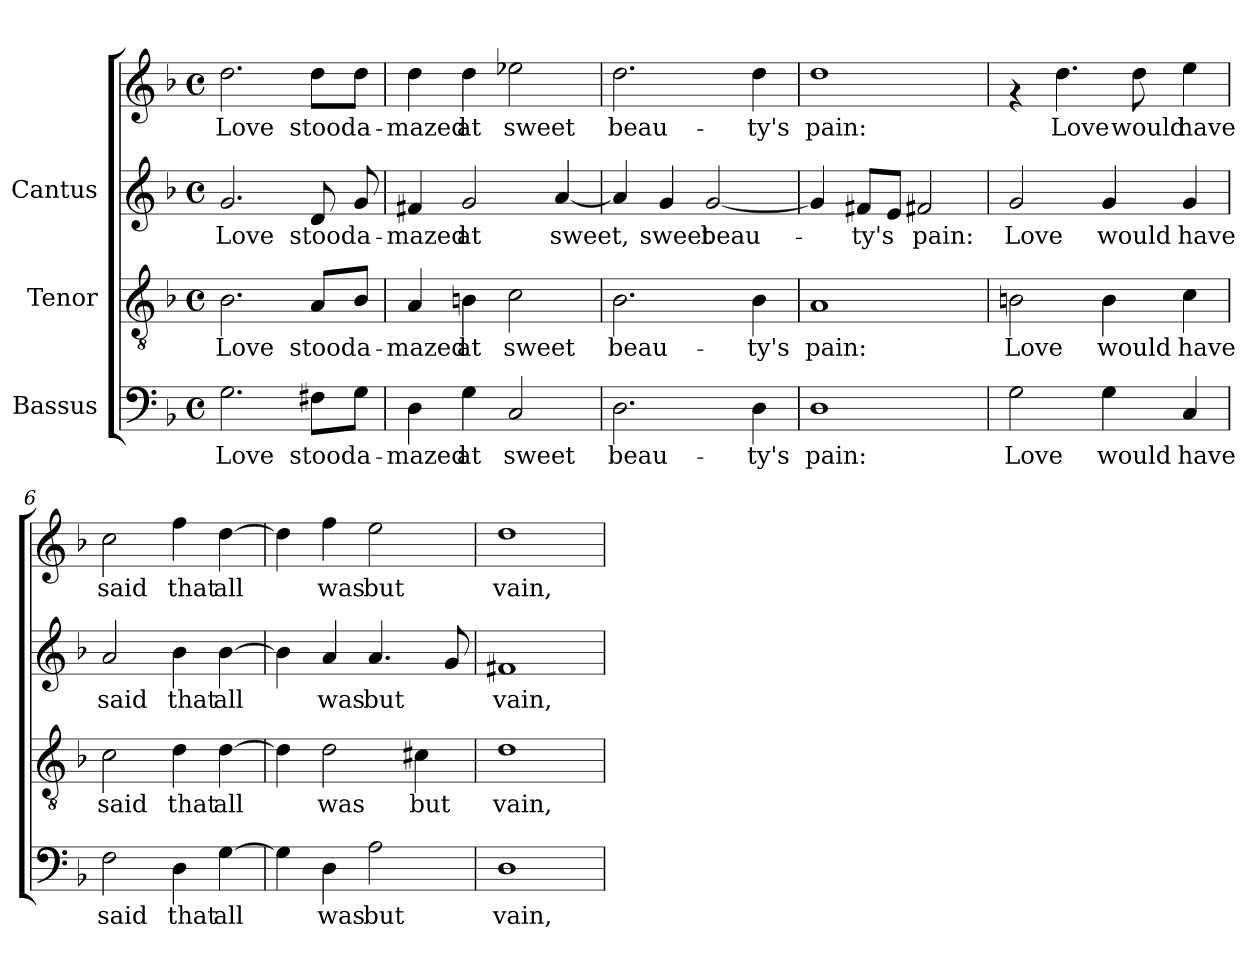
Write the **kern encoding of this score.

**kern	**text	**kern	**text	**kern	**text	**kern	**text
*part3	*part3	*part2	*part2	*part1	*part1	*part1	*part1
*staff4	*staff4	*staff3	*staff3	*staff2	*staff2	*staff1	*staff1
*I"Bassus	*	*I"Tenor	*	*I"Cantus	*	*	*
!!LO:PB:g=z
*stria5	*	*stria5	*	*stria5	*	*stria5	*
*clefF4	*	*clefGv2	*	*clefG2	*	*clefG2	*
*k[b-]	*	*k[b-]	*	*k[b-]	*	*k[b-]	*
*F:	*	*F:	*	*F:	*	*F:	*
*M4/4	*	*M4/4	*	*M4/4	*	*M4/4	*
*met(c)	*	*met(c)	*	*met(c)	*	*met(c)	*
*MM144	*	*MM144	*	*MM144	*	*MM144	*
=1	=1	=1	=1	=1	=1	=1	=1
!	!LO:LY:b:cj	!	!LO:LY:b:cj	!	!LO:LY:b:cj	!	!LO:LY:b
2.G\	Love	2.B-\	Love	2.g/	-Love	2.dd\	Love
!	!LO:LY:b:cj	!	!LO:LY:b:cj	!	!LO:LY:b:cj	!	!LO:LY:b
8F#X\L	stood	8A/L	stood	8d/	stood	8dd\L	stood
!	!LO:LY:b:cj	!	!LO:LY:b:cj	!	!LO:LY:b:cj	!	!LO:LY:b
8G\J	a-	8B-/J	a-	8g/	a-	8dd\J	a-
=2	=2	=2	=2	=2	=2	=2	=2
!	!LO:LY:b:cj	!	!LO:LY:b:cj	!	!LO:LY:b:cj	!	!LO:LY:b
4D\	-mazed	4A/	-mazed	4f#X/	mazed	4dd\	-mazed
!	!LO:LY:b:cj	!	!LO:LY:b:cj	!	!LO:LY:b:cj	!	!LO:LY:b
4G\	at	4Bn\	at	2g/	at	4dd\	at
!	!LO:LY:b:cj	!	!LO:LY:b:cj	!	!	!	!LO:LY:b
2C/	sweet	2c\	sweet	.	.	2ee-X\	sweet
!	!	!	!	!	!LO:LY:b:cj	!	!
.	.	.	.	[<4a/	sweet,	.	.
=3	=3	=3	=3	=3	=3	=3	=3
!	!LO:LY:b:cj	!	!LO:LY:b:cj	!	!LO:LY:b:cj	!	!LO:LY:b
2.D\	beau-	2.B-\	beau-	4a/]	.	2.dd\	beau-
!	!	!	!	!	!LO:LY:b:cj	!	!
.	.	.	.	4g/	sweet	.	.
!	!	!	!	!	!LO:LY:b:cj	!	!
.	.	.	.	[<2g/	beau-	.	.
!	!LO:LY:b:cj	!	!LO:LY:b:cj	!	!	!	!LO:LY:b
4D\	-ty's	4B-\	-ty's	.	.	4dd\	-ty's
=4	=4	=4	=4	=4	=4	=4	=4
!	!LO:LY:b:cj	!	!LO:LY:b:cj	!	!LO:LY:b:cj	!	!LO:LY:b
1D	pain:	1A	pain:	4g/]	.	1dd	-pain:
!	!	!	!	!	!LO:LY:b:cj	!	!
.	.	.	.	8f#X/L	ty's	.	.
!	!	!	!	!	!LO:LY:b:cj	!	!
.	.	.	.	8e/J	.	.	.
!	!	!	!	!	!LO:LY:b:cj	!	!
.	.	.	.	2f#X/	pain:	.	.
!!LO:PB:g=z
=5	=5	=5	=5	=5	=5	=5	=5
!	!LO:LY:b:cj	!	!LO:LY:b:cj	!	!LO:LY:b:cj	!	!
2G\	Love	2Bn\	Love	2g/	Love	4rf	.
!	!	!	!	!	!	!	!LO:LY:b
.	.	.	.	.	.	4.dd\	Love
!	!LO:LY:b:cj	!	!LO:LY:b:cj	!	!LO:LY:b:cj	!	!
4G\	would	4B\	would	4g/	would	.	.
!	!	!	!	!	!	!	!LO:LY:b
.	.	.	.	.	.	8dd\	would
!	!LO:LY:b:cj	!	!LO:LY:b:cj	!	!LO:LY:b:cj	!	!LO:LY:b
4C/	have	4c\	have	4g/	have	4ee\	have
=6	=6	=6	=6	=6	=6	=6	=6
!	!LO:LY:b:cj	!	!LO:LY:b:cj	!	!LO:LY:b:cj	!	!LO:LY:b
2F\	said	2c\	said	2a/	said	2cc\	said
!	!LO:LY:b:cj	!	!LO:LY:b:cj	!	!LO:LY:b:cj	!	!LO:LY:b
4D\	that	4d\	that	4b-\	that	4ff\	that
!	!LO:LY:b:cj	!	!LO:LY:b:cj	!	!LO:LY:b:cj	!	!LO:LY:b
[>4G\	all	[>4d\	all	[>4b-\	all	[>4dd\	all
=7	=7	=7	=7	=7	=7	=7	=7
!	!LO:LY:b:cj	!	!LO:LY:b:cj	!	!LO:LY:b:cj	!	!LO:LY:b
4G\]	.	4d\]	.	4b-\]	.	4dd\]	.
!	!LO:LY:b:cj	!	!LO:LY:b:cj	!	!LO:LY:b:cj	!	!LO:LY:b
4D\	was	2d\	was	4a/	was	4ff\	was
!	!LO:LY:b:cj	!	!	!	!LO:LY:b:cj	!	!LO:LY:b
2A\	but	.	.	4.a/	but	2ee\	but
!	!	!	!LO:LY:b:cj	!	!	!	!
.	.	4c#X\	but	.	.	.	.
!	!	!	!	!	!LO:LY:b:cj	!	!
.	.	.	.	8g/	.	.	.
=8	=8	=8	=8	=8	=8	=8	=8
!	!LO:LY:b:cj	!	!LO:LY:b:cj	!	!LO:LY:b:cj	!	!LO:LY:b
1D	vain,	1d	vain,	1f#X	vain,	1dd	vain,
=	=	=	=	=	=	=	=
*-	*-	*-	*-	*-	*-	*-	*-
